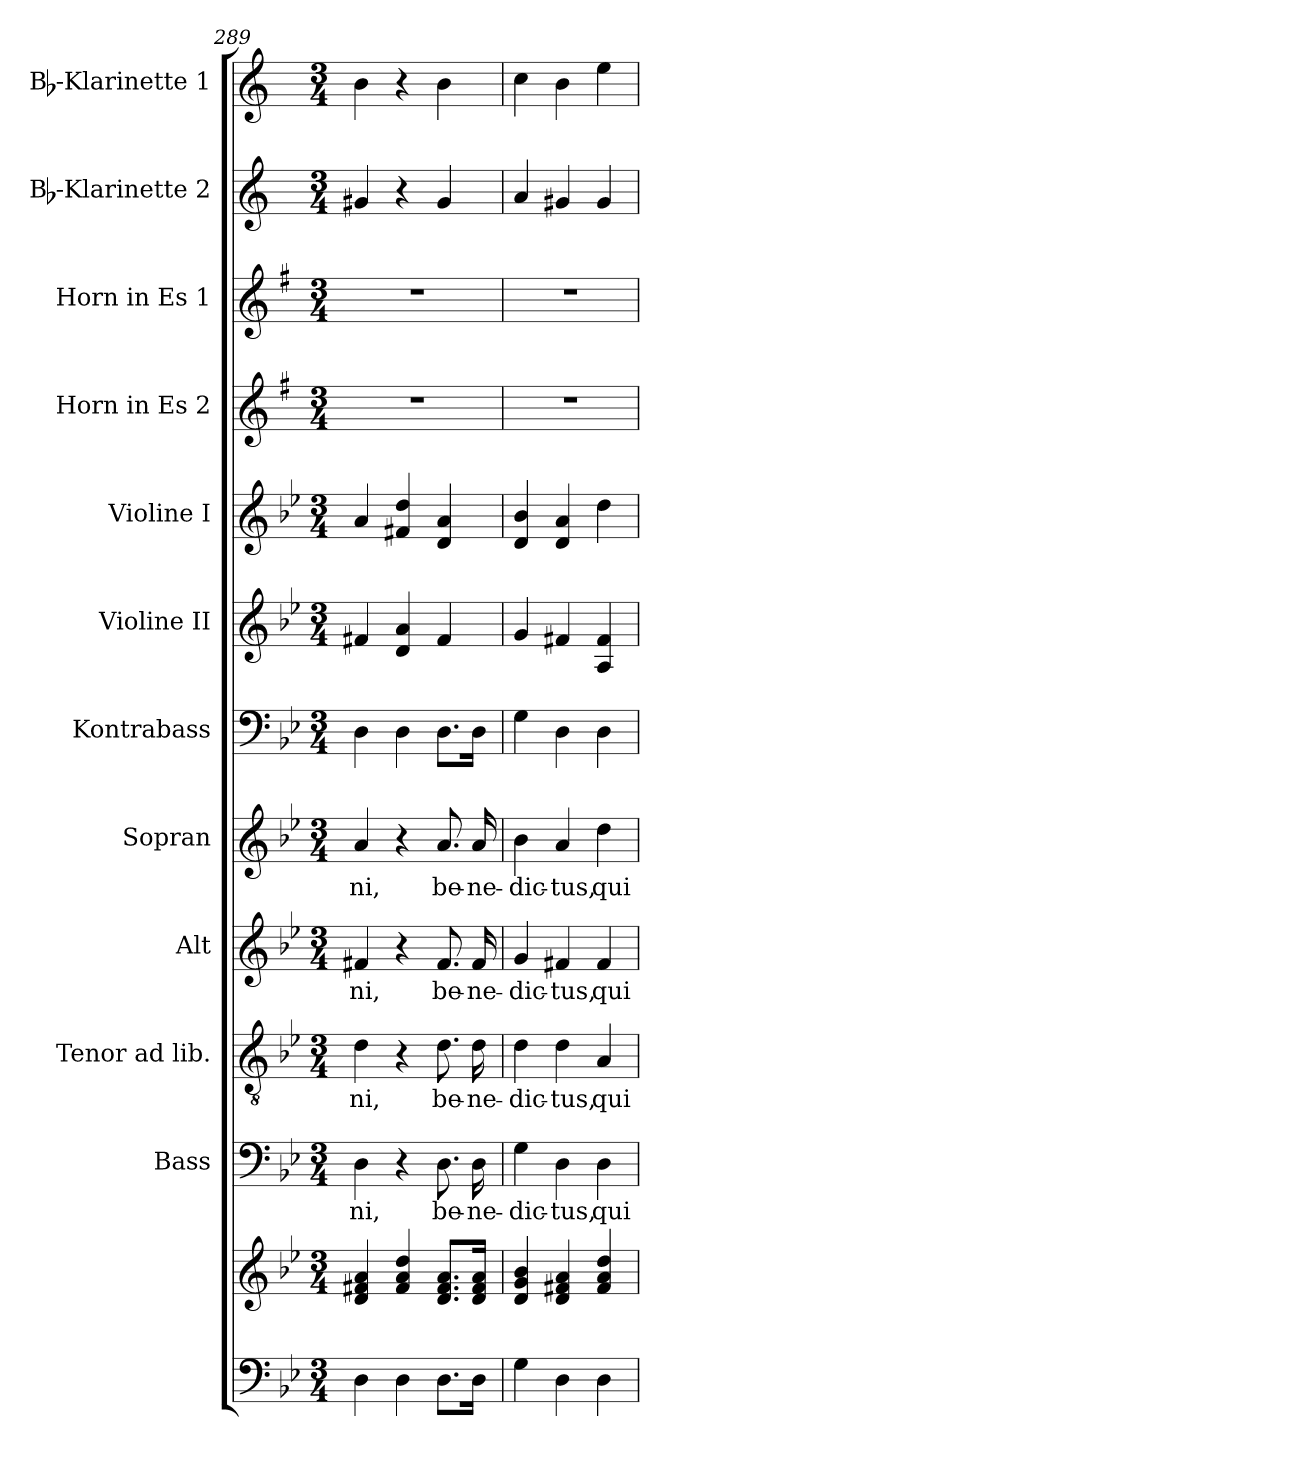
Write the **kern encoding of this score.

**kern	**kern	**kern	**text	**kern	**text	**kern	**text	**kern	**text	**kern	**kern	**kern	**kern	**kern	**kern	**kern
*part12	*part12	*part11	*part11	*part10	*part10	*part9	*part9	*part8	*part8	*part7	*part6	*part5	*part4	*part3	*part2	*part1
*staff13	*staff12	*staff11	*staff11	*staff10	*staff10	*staff9	*staff9	*staff8	*staff8	*staff7	*staff6	*staff5	*staff4	*staff3	*staff2	*staff1
*	*	*I"Bass	*	*I"Tenor ad lib.	*	*I"Alt	*	*I"Sopran	*	*I"Kontrabass	*I"Violine II	*I"Violine I	*I"Horn in Es 2	*I"Horn in Es 1	*I"Bb-Klarinette 2	*I"Bb-Klarinette 1
*	*	*I'B.	*	*I'T.	*	*I'A.	*	*I'S.	*	*I'Kb.	*I'Vl. II	*I'Vl. I	*	*	*I'Bb Kl. 2	*I'Bb Kl. 1
*clefF4	*clefG2	*clefF4	*	*clefGv2	*	*clefG2	*	*clefG2	*	*clefF4	*clefG2	*clefG2	*clefG2	*clefG2	*clefG2	*clefG2
*	*	*	*	*	*	*	*	*	*	*ITrd7c12	*	*	*ITrd5c9	*ITrd5c9	*ITrd1c2	*ITrd1c2
*k[b-e-]	*k[b-e-]	*k[b-e-]	*	*k[b-e-]	*	*k[b-e-]	*	*k[b-e-]	*	*k[b-e-]	*k[b-e-]	*k[b-e-]	*k[b-e-]	*k[b-e-]	*k[b-e-]	*k[b-e-]
*B-:	*B-:	*B-:	*	*B-:	*	*B-:	*	*B-:	*	*B-:	*B-:	*B-:	*B-:	*B-:	*B-:	*B-:
*M3/4	*M3/4	*M3/4	*	*M3/4	*	*M3/4	*	*M3/4	*	*M3/4	*M3/4	*M3/4	*M3/4	*M3/4	*M3/4	*M3/4
=289	=289	=289	=289	=289	=289	=289	=289	=289	=289	=289	=289	=289	=289	=289	=289	=289
!	!	!	!LO:LY:b	!	!LO:LY:b	!	!LO:LY:b	!	!LO:LY:b	!	!	!	!	!	!	!
4D\	4d/ 4f#X/ 4a/	4D\	-ni,	4d\	-ni,	4f#X/	-ni,	4a/	-ni,	4DD\	4f#X/	4a/	2.r	2.r	4f#X/	4a\
4D\	4f#/ 4a/ 4dd/	4r	.	4r	.	4r	.	4r	.	4DD\	4d/ 4a/	4f#X/ 4dd/	.	.	4r	4r
!	!	!	!LO:LY:b	!	!LO:LY:b	!	!LO:LY:b	!	!LO:LY:b	!	!	!	!	!	!	!
8.D\L	8.d/ 8.f#/ 8.a/L	8.D\	be-	8.d\	be-	8.f#/	be-	8.a/	be-	8.DD\L	4f#/	4d/ 4a/	.	.	4f#/	4a\
!	!	!	!LO:LY:b	!	!LO:LY:b	!	!LO:LY:b	!	!LO:LY:b	!	!	!	!	!	!	!
16D\Jk	16d/ 16f#/ 16a/Jk	16D\	-ne-	16d\	-ne-	16f#/	-ne-	16a/	-ne-	16DD\Jk	.	.	.	.	.	.
=290	=290	=290	=290	=290	=290	=290	=290	=290	=290	=290	=290	=290	=290	=290	=290	=290
!	!	!	!LO:LY:b	!	!LO:LY:b	!	!LO:LY:b	!	!LO:LY:b	!	!	!	!	!	!	!
4G\	4d/ 4g/ 4b-/	4G\	-dic-	4d\	-dic-	4g/	-dic-	4b-\	-dic-	4GG\	4g/	4d/ 4b-/	2.r	2.r	4g/	4b-\
!	!	!	!LO:LY:b	!	!LO:LY:b	!	!LO:LY:b	!	!LO:LY:b	!	!	!	!	!	!	!
4D\	4d/ 4f#X/ 4a/	4D\	-tus,	4d\	-tus,	4f#X/	-tus,	4a/	-tus,	4DD\	4f#X/	4d/ 4a/	.	.	4f#X/	4a\
!	!	!	!LO:LY:b	!	!LO:LY:b	!	!LO:LY:b	!	!LO:LY:b	!	!	!	!	!	!	!
4D\	4f#/ 4a/ 4dd/	4D\	qui	4A/	qui	4f#/	qui	4dd\	qui	4DD\	4A/ 4f#/	4dd\	.	.	4f#/	4dd\
=	=	=	=	=	=	=	=	=	=	=	=	=	=	=	=	=
*-	*-	*-	*-	*-	*-	*-	*-	*-	*-	*-	*-	*-	*-	*-	*-	*-
